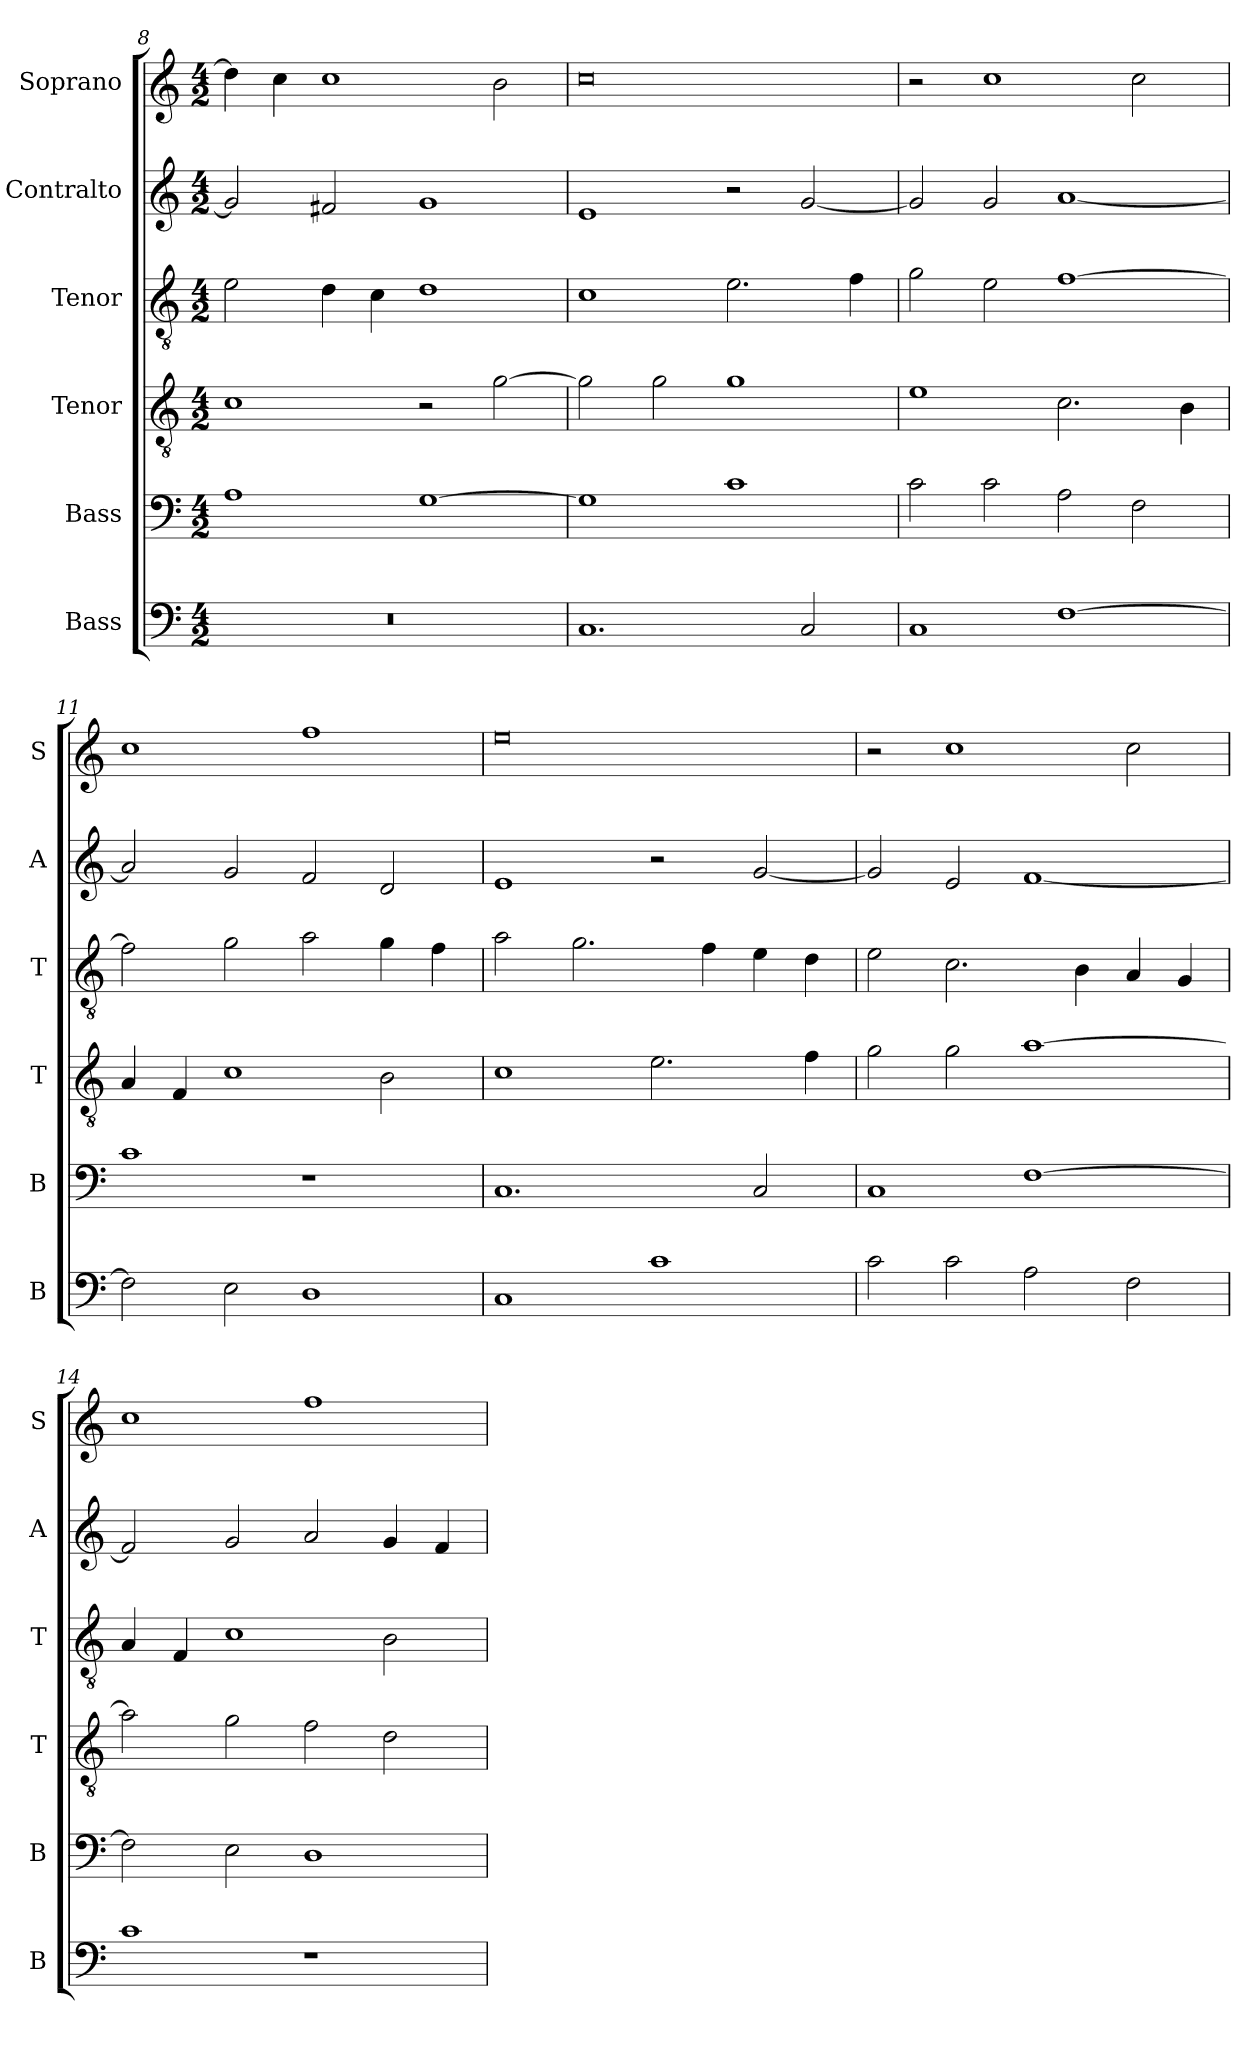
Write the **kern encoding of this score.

**kern	**kern	**kern	**kern	**kern	**kern
*part6	*part5	*part4	*part3	*part2	*part1
*staff6	*staff5	*staff4	*staff3	*staff2	*staff1
*I"Bass	*I"Bass	*I"Tenor	*I"Tenor	*I"Contralto	*I"Soprano
*I'B	*I'B	*I'T	*I'T	*I'A	*I'S
*clefF4	*clefF4	*clefGv2	*clefGv2	*clefG2	*clefG2
*k[]	*k[]	*k[]	*k[]	*k[]	*k[]
*C:ion	*C:ion	*C:ion	*C:ion	*C:ion	*C:ion
*M4/2	*M4/2	*M4/2	*M4/2	*M4/2	*M4/2
=8	=8	=8	=8	=8	=8
0r	1A	1c	2e	2g]	4dd]
.	.	.	.	.	4cc
.	.	.	4d	2f#X	1cc
.	.	.	4c	.	.
.	[1G	2r	1d	1g	.
.	.	[2g	.	.	2b
=9	=9	=9	=9	=9	=9
1.C	1G]	2g]	1c	1e	0cc
.	.	2g	.	.	.
.	1c	1g	2.e	2r	.
2C	.	.	.	[2g	.
.	.	.	4f	.	.
=10	=10	=10	=10	=10	=10
1C	2c	1e	2g	2g]	2r
.	2c	.	2e	2g	1cc
[1F	2A	2.c	[1f	[1a	.
.	2F	.	.	.	2cc
.	.	4B	.	.	.
=11	=11	=11	=11	=11	=11
2F]	1c	4A	2f]	2a]	1cc
.	.	4F	.	.	.
2E	.	1c	2g	2g	.
1D	1r	.	2a	2f	1ff
.	.	2B	4g	2d	.
.	.	.	4f	.	.
=12	=12	=12	=12	=12	=12
1C	1.C	1c	2a	1e	0ee
.	.	.	2.g	.	.
1c	.	2.e	.	2r	.
.	.	.	4f	.	.
.	2C	.	4e	[2g	.
.	.	4f	4d	.	.
=13	=13	=13	=13	=13	=13
2c	1C	2g	2e	2g]	2r
2c	.	2g	2.c	2e	1cc
2A	[1F	[1a	.	[1f	.
.	.	.	4B	.	.
2F	.	.	4A	.	2cc
.	.	.	4G	.	.
=14	=14	=14	=14	=14	=14
1c	2F]	2a]	4A	2f]	1cc
.	.	.	4F	.	.
.	2E	2g	1c	2g	.
1r	1D	2f	.	2a	1ff
.	.	2d	2B	4g	.
.	.	.	.	4f	.
=	=	=	=	=	=
*-	*-	*-	*-	*-	*-
